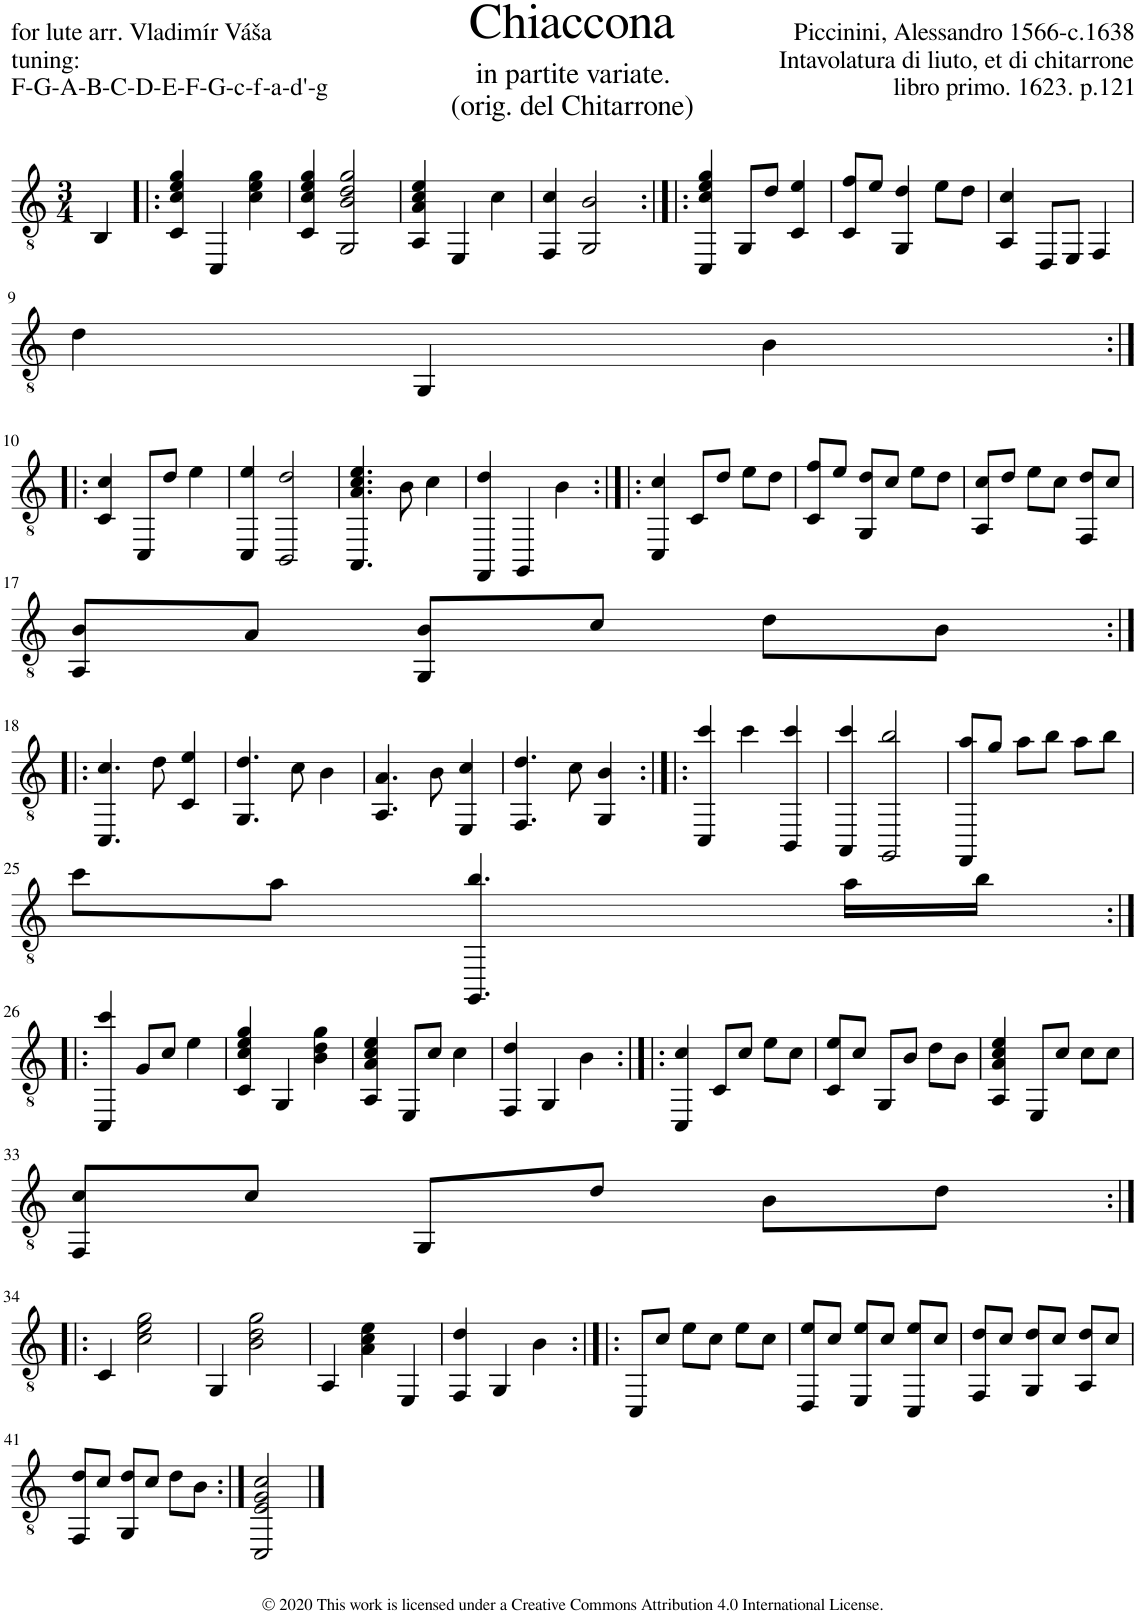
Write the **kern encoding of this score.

**kern
*part1
*staff1
*I"Arciloutna
*I'A. lout.
*clefGv2
*k[]
*M3/4
=1
4BB/
=2!|:
4C/ 4c/ 4e/ 4g/
4CC/
4c\ 4e\ 4g\
=3
4C/ 4c/ 4e/ 4g/
2GG/ 2B/ 2d/ 2g/
=4
4AA/ 4A/ 4c/ 4e/
4EE/
4c\
=5
4FF/ 4c/
2GG/ 2B/
=6:|!|:
4CC/ 4c/ 4e/ 4g/
8GG/L
8d/J
4C/ 4e/
=7
8C/ 8f/L
8e/J
4GG/ 4d/
8e\L
8d\J
=8
4AA/ 4c/
8DD/L
8EE/J
4FF/
!!LO:LB:g=z
=9
4d\
4GG/
4B\
!!LO:LB:g=z
=10:|!|:
4C/ 4c/
8CC/L
8d/J
4e\
=11
4CC/ 4e/
2BBB/ 2d/
=12
4.AAA/ 4.A/ 4.c/ 4.e/
8B\
4c\
=13
4FFF/ 4d/
4GGG/
4B\
=14:|!|:
4CC/ 4c/
8C/L
8d/J
8e\L
8d\J
=15
8C/ 8f/L
8e/J
8GG/ 8d/L
8c/J
8e\L
8d\J
=16
8AA/ 8c/L
8d/J
8e\L
8c\J
8FF/ 8d/L
8c/J
!!LO:LB:g=z
=17
8AA/ 8B/L
8A/J
8GG/ 8B/L
8c/J
8d\L
8B\J
!!LO:LB:g=z
=18:|!|:
4.CC/ 4.c/
8d\
4C/ 4e/
=19
4.GG/ 4.d/
8c\
4B\
=20
4.AA/ 4.A/
8B\
4EE/ 4c/
=21
4.FF/ 4.d/
8c\
4GG/ 4B/
=22:|!|:
4CC/ 4cc/
4cc\
4BBB/ 4cc/
=23
4AAA/ 4cc/
2GGG/ 2b/
=24
8FFF/ 8a/L
8g/J
8a\L
8b\J
8a\L
8b\J
!!LO:LB:g=z
=25
8cc\L
8a\J
4.GGG/ 4.b/
16a\LL
16b\JJ
!!LO:LB:g=z
=26:|!|:
4CC/ 4cc/
8G/L
8c/J
4e\
=27
4C/ 4c/ 4e/ 4g/
4GG/
4B\ 4d\ 4g\
=28
4AA/ 4A/ 4c/ 4e/
8EE/L
8c/J
4c\
=29
4FF/ 4d/
4GG/
4B\
=30:|!|:
4CC/ 4c/
8C/L
8c/J
8e\L
8c\J
=31
8C/ 8e/L
8c/J
8GG/L
8B/J
8d\L
8B\J
=32
4AA/ 4A/ 4c/ 4e/
8EE/L
8c/J
8c\L
8c\J
!!LO:LB:g=z
=33
8FF/ 8c/L
8c/J
8GG/L
8d/J
8B\L
8d\J
!!LO:LB:g=z
=34:|!|:
4C/
2c\ 2e\ 2g\
=35
4GG/
2B\ 2d\ 2g\
=36
4AA/
4A\ 4c\ 4e\
4EE/
=37
4FF/ 4d/
4GG/
4B\
=38:|!|:
8CC/L
8c/J
8e\L
8c\J
8e\L
8c\J
=39
8DD/ 8e/L
8c/J
8EE/ 8e/L
8c/J
8CC/ 8e/L
8c/J
=40
8FF/ 8d/L
8c/J
8GG/ 8d/L
8c/J
8AA/ 8d/L
8c/J
!!LO:LB:g=z
=41
8FF/ 8d/L
8c/J
8GG/ 8d/L
8c/J
8d\L
8B\J
=42:|!
2CC/ 2E/ 2G/ 2c/
==
*-
